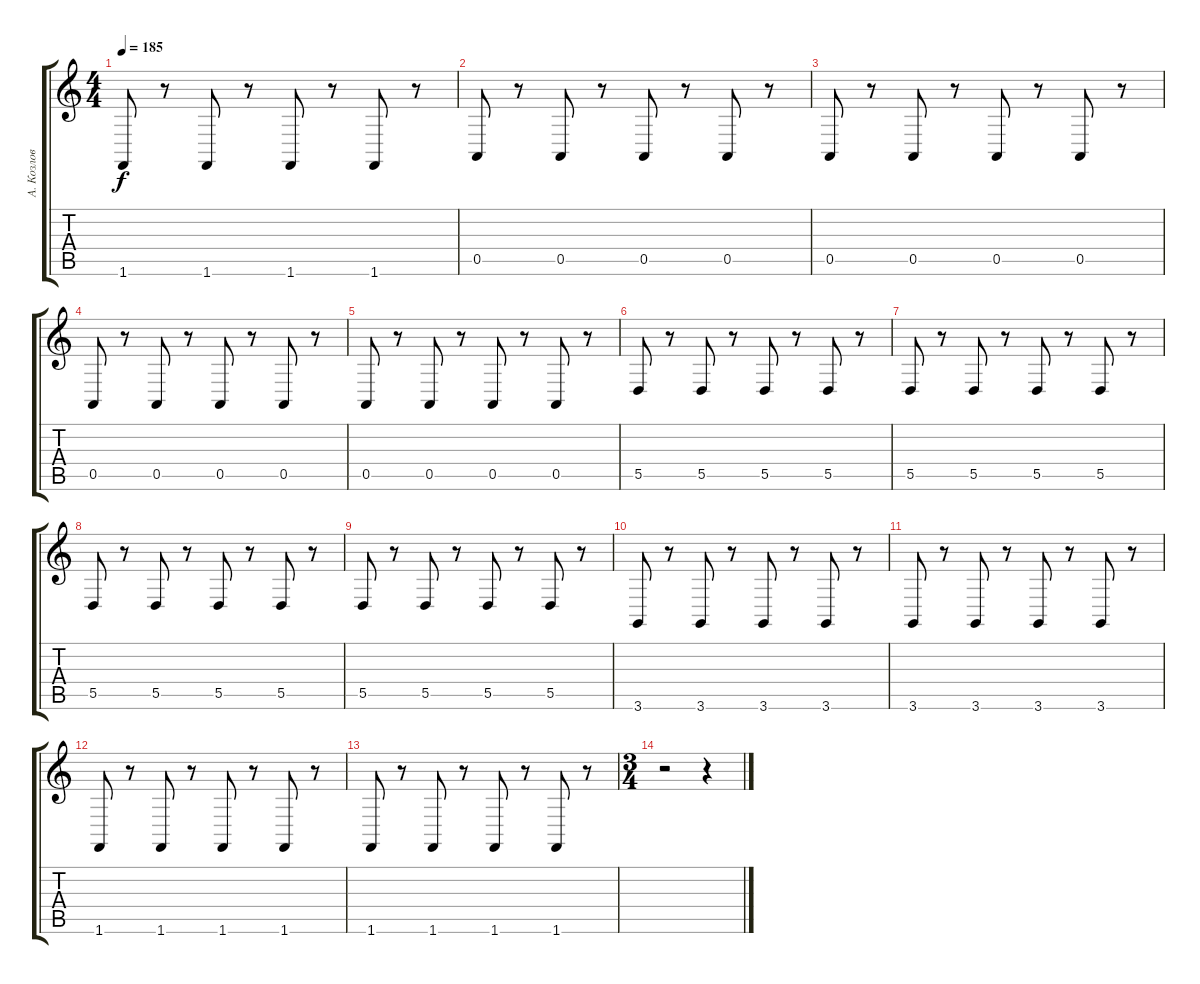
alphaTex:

\track ("А. Козлов" "А. Козлов") {instrument clavinet}
\staff {score tabs}
\tuning (E4 B3 G3 D3 A2 E2) {hide}
\ts (4 4)
\tempo 185
\clef g2
\ks c
1.6.8{dy f} r.8 1.6.8 r.8 1.6.8 r.8 1.6.8 r.8 |
0.5.8 r.8 0.5.8 r.8 0.5.8 r.8 0.5.8 r.8 |
0.5.8 r.8 0.5.8 r.8 0.5.8 r.8 0.5.8 r.8 |
0.5.8 r.8 0.5.8 r.8 0.5.8 r.8 0.5.8 r.8 |
0.5.8 r.8 0.5.8 r.8 0.5.8 r.8 0.5.8 r.8 |
5.5.8 r.8 5.5.8 r.8 5.5.8 r.8 5.5.8 r.8 |
5.5.8 r.8 5.5.8 r.8 5.5.8 r.8 5.5.8 r.8 |
5.5.8 r.8 5.5.8 r.8 5.5.8 r.8 5.5.8 r.8 |
5.5.8 r.8 5.5.8 r.8 5.5.8 r.8 5.5.8 r.8 |
3.6.8 r.8 3.6.8 r.8 3.6.8 r.8 3.6.8 r.8 |
3.6.8 r.8 3.6.8 r.8 3.6.8 r.8 3.6.8 r.8 |
1.6.8 r.8 1.6.8 r.8 1.6.8 r.8 1.6.8 r.8 |
1.6.8 r.8 1.6.8 r.8 1.6.8 r.8 1.6.8 r.8 |
\ts (3 4)
r.2 r.4
